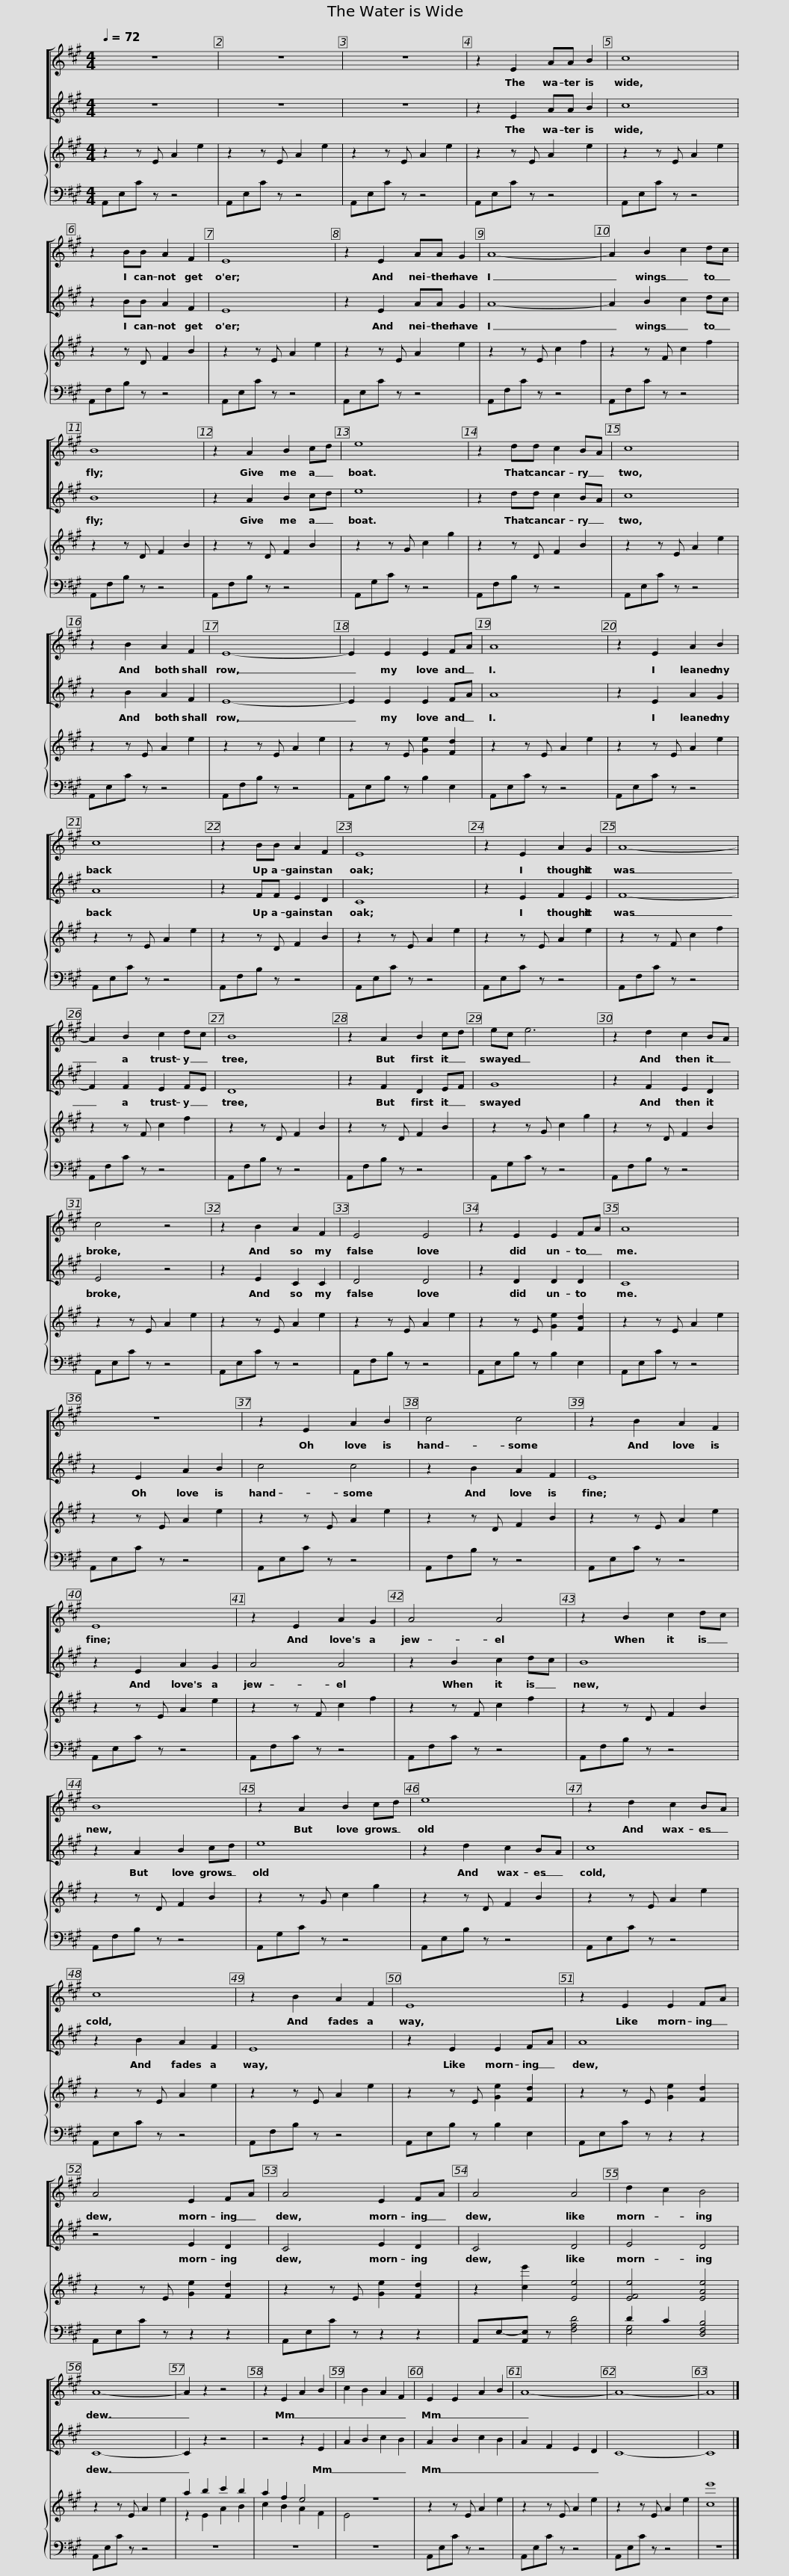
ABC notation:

X:1
%%score [ 1 2 ] { ( 3 6 ) | ( 4 5 ) }
L:1/8
Q:1/4=72
M:4/4
I:linebreak $
K:A
V:1 treble
V:2 treble
V:3 treble
V:6 treble
V:4 bass
V:5 bass
V:1
 z8 | z8 | z8 | z2 E2 AA B2 | c8 |$ %5
 z2 BB A2 F2 | E8 | z2 E2 AA G2 | A8- | A2 B2 c2 dc |$ %10
 B8 | z2 A2 B2 cd | e8 | z2 dd c2 BA | c8 |$ %15
 z2 B2 A2 F2 | E8- | E2 E2 E2 FA | A8 | z2 E2 A2 B2 |$ %20
 c8 | z2 BB A2 F2 | E8 | z2 E2 A2 G2 | A8- |$ %25
 A2 B2 c2 dc | B8 | z2 A2 B2 cd | ec e6 | z2 d2 c2 BA |$ %30
 c4 z4 | z2 B2 A2 F2 | E4 E4 | z2 E2 E2 FA | A8 |$ %35
 z8 | z2 E2 A2 B2 | c4 c4 | z2 B2 A2 F2 | E8 |$ %40
 z2 E2 A2 G2 | A4 A4 | z2 B2 c2 dc | B8 |$ z2 A2 B2 cd | %45
 e8 | z2 d2 c2 BA | c8 |$ z2 B2 A2 F2 | E8 | %50
 z2 E2 E2 FA | A4 E2 FA |$ A4 E2 FA | A4 A4 | d2 c2 B4 | %55
 A8- | A2 z2 z4 | z2 E2 A2 B2 |$ c2 B2 A2 F2 | E2 E2 A2 B2 | %60
 A8- | A8- | A8 |] %63
V:2
 z8 | z8 | z8 | z2 E2 AA B2 | c8 |$ %5
 z2 BB A2 F2 | E8 | z2 E2 AA G2 | A8- | A2 B2 c2 dc |$ %10
 B8 | z2 A2 B2 cd | e8 | z2 dd c2 BA | c8 |$ %15
 z2 B2 A2 F2 | E8- | E2 E2 E2 FA | A8 | z2 E2 A2 G2 |$ %20
 A8 | z2 FF E2 D2 | C8 | z2 E2 F2 E2 | F8- |$ %25
 F2 F2 E2 FE | D8 | z2 F2 D2 EF | G8 | z2 F2 E2 D2 |$ %30
 E4 z4 | z2 E2 C2 C2 | D4 D4 | z2 D2 D2 D2 | C8 |$ %35
 z2 E2 A2 B2 | c4 c4 | z2 B2 A2 F2 | E8 | z2 E2 A2 G2 |$ %40
 A4 A4 | z2 B2 c2 dc | B8 | z2 A2 B2 cd |$ e8 | %45
 z2 d2 c2 BA | c8 | z2 B2 A2 F2 |$ E8 | z2 E2 E2 FA | %50
 A8 | z4 E2 D2 |$ C4 E2 D2 | C4 D4 | E4 D4 | %55
 C8- | C2 z2 z4 | z4 z2 E2 |$ A2 B2 c2 B2 | A2 B2 c2 B2 | %60
 A2 F2 E2 D2 | C8- | C8 |] %63
V:3
 z2 z E A2 e2 | z2 z E A2 e2 | z2 z E A2 e2 | z2 z E A2 e2 | z2 z E A2 e2 |$ %5
 z2 z D F2 B2 | z2 z E A2 e2 | z2 z E A2 e2 | z2 z E c2 f2 | z2 z F c2 f2 |$ %10
 z2 z D F2 B2 | z2 z D F2 B2 | z2 z G c2 g2 | z2 z D F2 B2 | z2 z E A2 e2 |$ %15
 z2 z E A2 e2 | z2 z E A2 e2 | z2 z E [Ge]2 [Fd]2 | z2 z E A2 e2 | z2 z E A2 e2 |$ %20
 z2 z E A2 e2 | z2 z D F2 B2 | z2 z E A2 e2 | z2 z E A2 e2 | z2 z F c2 f2 |$ %25
 z2 z F c2 f2 | z2 z D F2 B2 | z2 z D F2 B2 | z2 z G c2 g2 | z2 z D F2 B2 |$ %30
 z2 z E A2 e2 | z2 z E A2 e2 | z2 z E A2 e2 | z2 z E [Ge]2 [Fd]2 | z2 z E A2 e2 |$ %35
 z2 z E A2 e2 | z2 z E A2 e2 | z2 z D F2 B2 | z2 z E A2 e2 | z2 z E A2 e2 |$ %40
 z2 z F c2 f2 | z2 z F c2 f2 | z2 z D F2 B2 | z2 z D F2 B2 |$ z2 z G c2 g2 | %45
 z2 z D F2 B2 | z2 z E A2 e2 | z2 z E A2 e2 |$ z2 z E A2 e2 | z2 z E [Ge]2 [Fd]2 | %50
 z2 z E [Ge]2 [Fd]2 | z2 z E [Ge]2 [Fd]2 |$ z2 z E [Ge]2 [Fd]2 | z2 [ce']2 [Ee]4 | [EFe]4 [EAe]4 | %55
 z2 z E A2 e2 | a2 b2 c'2 b2 | a2 f2 e4 |$ z8 | z2 z E A2 e2 | %60
 z2 z E A2 e2 | z2 z E A2 e2 | [ce']8 |] %63
V:4
 A,,E,C z z4 | A,,E,C z z4 | A,,E,C z z4 | A,,E,C z z4 | A,,E,C z z4 |$ %5
 A,,F,B, z z4 | A,,E,C z z4 | A,,E,C z z4 | A,,F,C z z4 | A,,F,C z z4 |$ %10
 A,,F,B, z z4 | A,,F,B, z z4 | A,,G,C z z4 | A,,F,B, z z4 | A,,E,C z z4 |$ %15
 A,,E,C z z4 | A,,F,B, z z4 | A,,E,B, z B,2 E,2 | A,,E,C z z4 | A,,E,C z z4 |$ %20
 A,,E,C z z4 | A,,F,B, z z4 | A,,E,C z z4 | A,,E,C z z4 | A,,F,C z z4 |$ %25
 A,,F,C z z4 | A,,F,B, z z4 | A,,F,B, z z4 | A,,G,C z z4 | A,,F,B, z z4 |$ %30
 A,,E,C z z4 | A,,E,C z z4 | A,,F,B, z z4 | A,,E,B, z B,2 E,2 | A,,E,C z z4 |$ %35
 A,,E,C z z4 | A,,E,C z z4 | A,,F,B, z z4 | A,,E,C z z4 | A,,E,C z z4 |$ %40
 A,,F,C z z4 | A,,F,C z z4 | A,,F,B, z z4 | A,,F,B, z z4 |$ A,,G,C z z4 | %45
 A,,E,B, z z4 | A,,E,C z z4 | A,,E,C z z4 |$ A,,F,B, z z4 | A,,E,B, z B,2 E,2 | %50
 A,,E,C z z2 z2 | A,,E,C z z2 z2 |$ A,,E,C z z2 z2 | A,,E,-[A,,E,] z [F,A,D]4 | D2 C2 [D,F,B,]4 | %55
 A,,E,C z z4 | z8 | z8 |$ z8 | A,,E,C z z4 | %60
 A,,E,C z z4 | A,,E,C z z4 | z8 |] %63
V:5
 x8 | x8 | x8 | x8 | x8 |$ %5
 x8 | x8 | x8 | x8 | x8 |$ %10
 x8 | x8 | x8 | x8 | x8 |$ %15
 x8 | x8 | x8 | x8 | x8 |$ %20
 x8 | x8 | x8 | x8 | x8 |$ %25
 x8 | x8 | x8 | x8 | x8 |$ %30
 x8 | x8 | x8 | x8 | x8 |$ %35
 x8 | x8 | x8 | x8 | x8 |$ %40
 x8 | x8 | x8 | x8 |$ x8 | %45
 x8 | x8 | x8 |$ x8 | x8 | %50
 x8 | x8 |$ x8 | x8 | [E,G,]4 x4 | %55
 x8 | x8 | x8 |$ x8 | x8 | %60
 x8 | x8 | x8 |] %63
V:6
 x8 | x8 | x8 | x8 | x8 |$ %5
 x8 | x8 | x8 | x8 | x8 |$ %10
 x8 | x8 | x8 | x8 | x8 |$ %15
 x8 | x8 | x8 | x8 | x8 |$ %20
 x8 | x8 | x8 | x8 | x8 |$ %25
 x8 | x8 | x8 | x8 | x8 |$ %30
 x8 | x8 | x8 | x8 | x8 |$ %35
 x8 | x8 | x8 | x8 | x8 |$ %40
 x8 | x8 | x8 | x8 |$ x8 | %45
 x8 | x8 | x8 |$ x8 | x8 | %50
 x8 | x8 |$ x8 | x8 | x8 | %55
 x8 | z2 E2 A2 B2 | c2 B2 A2 F2 |$ E4 x4 | x8 | %60
 x8 | x8 | x8 |] %63
